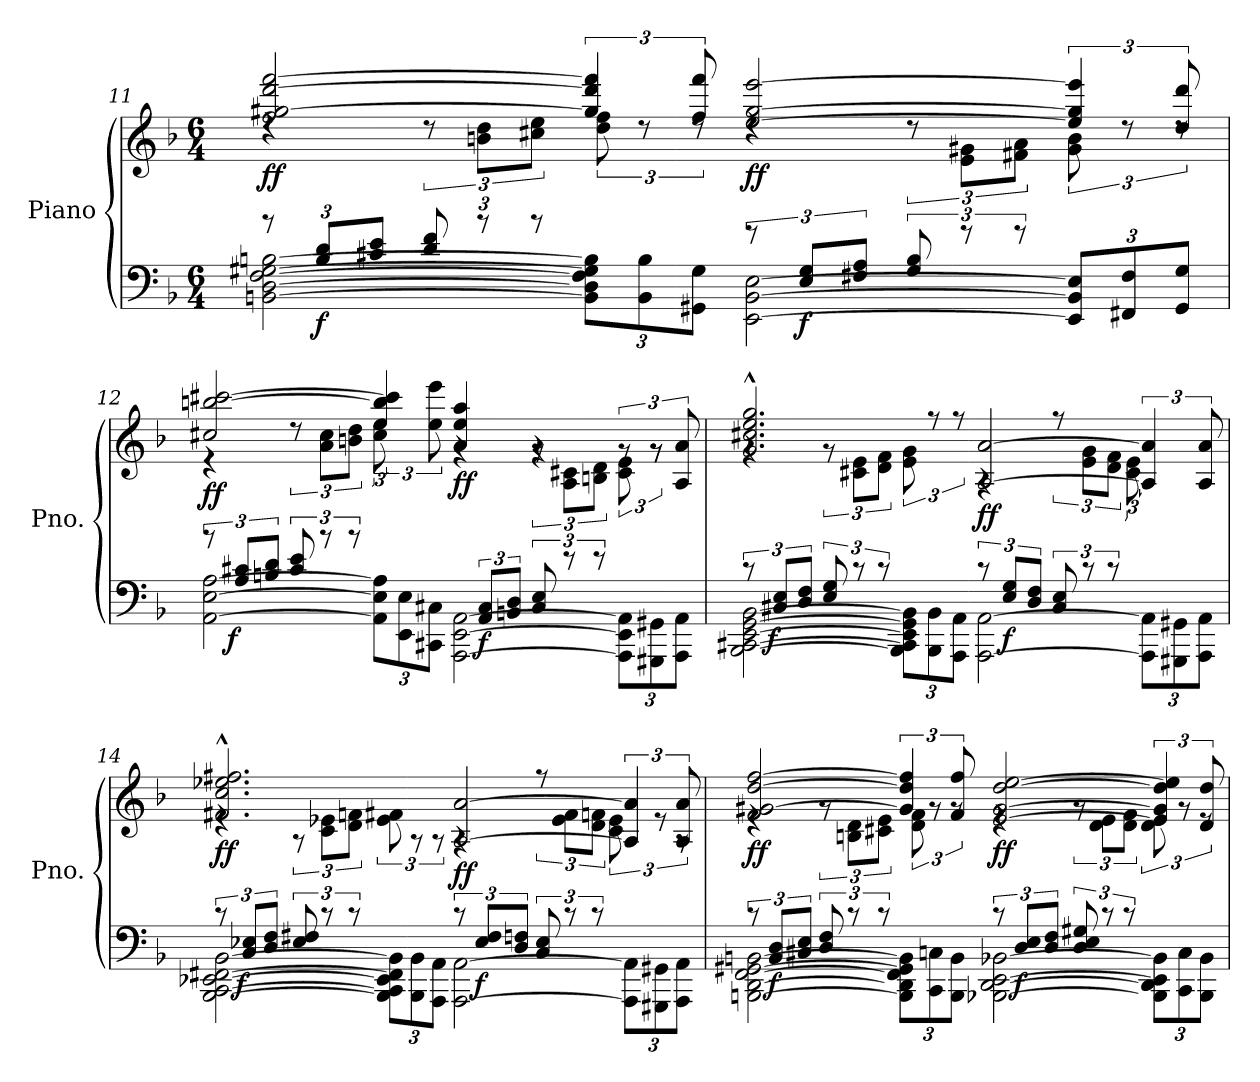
**kern	**kern	**dynam
*part1	*part1	*part1
*staff2	*staff1	*staff1/2
*I"Piano	*	*
*I'Pno.	*	*
!!LO:LB:g=z
*clefF4	*clefG2	*
*k[b-]	*k[b-]	*
*M6/4	*M6/4	*
*MM100	*MM100	*
=11	=11	=11
*^	*^	*
!	!	!	!	!LO:DY:b
[2BBn\ [2D\ [2F\ [2G#X\ [2Bn\	12rb	2ff/ [2gg#X/ [2ddd/ [2fff/	4rdd	ff
*	*	*MM150	*	*
!	!	!	!	!LO:DY:b=2
.	12B/ 12d/L	.	.	f
.	12c#X/ 12e/J	.	.	.
.	12d/ 12f/	.	12rdd	.
.	12rb	.	12bn\ 12dd\L	.
.	12rb	.	12cc#X\ 12ee\J	.
*Xbrackettup	*	*	*	*
*	*	*MM120	*	*
12BB\] 12D\] 12F\] 12G#\] 12B\]L	4ryy	6gg#/] 6ddd/] 6fff/]	12dd\ 12ff\	.
12BB\ 12B\	.	.	12rdd	.
12GG#X\ 12G#\J	.	12ff/ 12fff/	12rdd	.
*	*brackettup	*	*	*
*	*	*MM100	*	*
!	!	!	!	!LO:DY:b
[2EE\ [2BB\ [2E\	12rg	[2ee/ [2gg#/ [2eee/	4rdd	ff
*	*	*MM150	*	*
!	!	!	!	!LO:DY:b=2
.	12E/ 12G#/L	.	.	f
.	12F#X/ 12A/J	.	.	.
.	12G#/ 12B/	.	12rdd	.
.	12rg	.	12e\ 12g#X\L	.
.	12rg	.	12f#X\ 12a\J	.
*Xbrackettup	*	*	*	*
*	*	*MM120	*	*
12EE/] 12BB/] 12E/]L	4ryy	6ee/] 6gg#/] 6eee/]	12g#\ 12b\	.
12FF#X/ 12F#/	.	.	12rdd	.
12GG#/ 12G#/J	.	12dd/ 12ddd/	12rdd	.
=12	=12	=12	=12	=12
*	*brackettup	*	*	*
*	*	*MM100	*	*
!	!	!	!	!LO:DY:b
[2AA\ [2E\ [2A\	12rb	2cc#X/ [2bbn/ [2ccc#X/	4r	ff
*	*	*MM150	*	*
!	!	!	!	!LO:DY:b=2
.	12A/ 12c#X/L	.	.	f
.	12Bn/ 12d/J	.	.	.
.	12c#/ 12e/	.	12rdd	.
.	12rb	.	12a\ 12cc#\L	.
.	12rb	.	12bn\ 12dd\J	.
*Xbrackettup	*	*	*	*
*	*	*MM120	*	*
12AA\] 12E\] 12A\]L	4ryy	6ee/ 6bb/] 6ccc#/]	12cc#\ 12ee\	.
12EE\ 12E\	.	.	6ryy	.
12CC#X\ 12C#X\J	.	12ee\ 12eee\	.	.
*	*brackettup	*	*	*
*	*	*MM100	*	*
!	!	!	!	!LO:DY:b
[2AAA\ [2EE\ [2AA\	12ryy	4a/ 4ee/ 4aa/	4rg	ff
*	*	*MM150	*	*
!	!	!	!	!LO:DY:b=2
.	12AA/ 12C#/L	.	.	f
.	12BBn/ 12D/J	.	.	.
.	12C#/ 12E/	4rg	12r	.
.	12re	.	12A\ 12c#X\L	.
.	12re	.	12Bn\ 12d\J	.
*Xbrackettup	*	*	*	*
*	*	*MM120	*	*
12AAA\] 12EE\] 12AA\]L	4ryy	12rg	12c#\ 12e\	.
12GGG#X\ 12GG#X\	.	12rg	12rg	.
12AAA\ 12AA\J	.	12A/ 12a/	12ryy	.
!!LO:LB:g=z	!!
=13	=13	=13	=13	=13
*	*brackettup	*	*	*
*	*	*MM100	*	*
!	!	!	!	!LO:DY:a=2
!	!	!	!	!LO:DY:n=1:b
[2BBB-\ [2CC#X\ [2EE\ [2GG\ [2BB-\	12rc	2.g/^^ 2.cc#X/^^ 2.ee/^^ 2.gg/^^	4rg	other-dynamics ff
*	*	*MM150	*	*
!	!	!	!	!LO:DY:n=2:b=2
.	12C#X/ 12E/L	.	.	f
.	12D/ 12F/J	.	.	.
.	12E/ 12G/	.	12rg	.
.	12rc	.	12c#X\ 12e\L	.
.	12rc	.	12d\ 12f\J	.
*Xbrackettup	*	*	*	*
*	*	*MM120	*	*
12BBB-\] 12CC#\] 12EE\] 12GG\] 12BB-\]L	4ryy	.	12e\ 12g\	.
12BBB-\ 12BB-\	.	.	12rff	.
12AAA\ 12AA\J	.	.	12rff	.
*	*brackettup	*	*	*
*	*	*MM100	*	*
!	!	!	!	!LO:DY:n=3:b
[2AAA\ [2AA\	12rc	[2A/ [2a/	4rA	ff
*	*	*MM150	*	*
!	!	!	!	!LO:DY:n=4:b=2
.	12E/ 12G/L	.	.	f
.	12D/ 12F/J	.	.	.
.	12C#/ 12E/	.	12rff	.
.	12rc	.	12e\ 12g\L	.
.	12rc	.	12d\ 12f\J	.
*Xbrackettup	*	*	*	*
*	*	*MM120	*	*
12AAA\] 12AA\]L	4ryy	6A/] 6a/]	12c#\ 12e\	.
12GGG#X\ 12GG#X\	.	.	6ryy	.
12AAA\ 12AA\J	.	12A/ 12a/	.	.
=14	=14	=14	=14	=14
*	*brackettup	*	*	*
*	*	*MM100	*	*
!	!	!	!	!LO:DY:b
[2BBB-\ [2CC\ [2EE-X\ [2FF#X\ [2BB-\	12rc	2.f#X/^^ 2.cc/^^ 2.ee-X/^^ 2.ff#X/^^	4re	ff
*	*	*MM150	*	*
!	!	!	!	!LO:DY:b=2
.	12C/ 12E-X/L	.	.	f
.	12D/ 12F/J	.	.	.
.	12E-/ 12F#X/	.	12r	.
.	12rc	.	12c\ 12e-X\L	.
.	12rc	.	12d\ 12fn\J	.
*Xbrackettup	*	*	*	*
*	*	*MM120	*	*
12BBB-\] 12CC\] 12EE-\] 12FF#\] 12BB-\]L	4ryy	.	12e-\ 12f#X\	.
12BBB-\ 12BB-\	.	.	12r	.
12AAA\ 12AA\J	.	.	12r	.
*	*brackettup	*	*	*
*	*	*MM100	*	*
!	!	!	!	!LO:DY:b
[2AAA\ [2AA\	12rc	[2A/ [2a/	4rA	ff
*	*	*MM150	*	*
!	!	!	!	!LO:DY:b=2
.	12E-/ 12F#/L	.	.	f
.	12D/ 12Fn/J	.	.	.
.	12C/ 12E-/	.	12rff	.
.	12rc	.	12e-\ 12f#\L	.
.	12rc	.	12d\ 12fn\J	.
*Xbrackettup	*	*	*	*
*	*	*MM120	*	*
12AAA\] 12AA\]L	4ryy	6A/] 6a/]	12c\ 12e-\	.
12GGG#X\ 12GG#X\	.	.	12re	.
12AAA\ 12AA\J	.	12A/ 12a/	12rA	.
!!LO:PB:g=z	!!
=15	=15	=15	=15	=15
*	*brackettup	*	*	*
*	*	*MM100	*	*
!	!	!	!	!LO:DY:b
[2BBBn\ [2DD\ [2FF\ [2GG#X\ [2BBn\	12rc	2f/ [2g#X/ [2dd/ [2ff/	4re	ff
*	*	*MM150	*	*
!	!	!	!	!LO:DY:b=2
.	12BB/ 12D/L	.	.	f
.	12C#X/ 12E/J	.	.	.
.	12D/ 12F/	.	12rg	.
.	12rc	.	12Bn\ 12d\L	.
.	12rc	.	12c#X\ 12e\J	.
*Xbrackettup	*	*	*	*
*	*	*MM120	*	*
12BBB\] 12DD\] 12FF\] 12GG#\] 12BB\]L	4ryy	6g#/] 6dd/] 6ff/]	12d\ 12f\	.
12CC\ 12Cn\	.	.	12rg	.
12BBB\ 12BB\J	.	12f/ 12ff/	12rg	.
*	*brackettup	*	*	*
*	*	*MM100	*	*
!	!	!	!	!LO:DY:b
[2BBB-X\ [2DD\ [2EE\ [2BB-X\	12rc	[2e/ [2g#/ [2dd/ [2ee/	4re	ff
*	*	*MM150	*	*
!	!	!	!	!LO:DY:b=2
.	12D/ 12E/L	.	.	f
.	12D/ 12F/J	.	.	.
.	12D/ 12E/ 12G#X/	.	12rg	.
.	12rc	.	12d\ 12e\L	.
.	12rc	.	12d\ 12f\J	.
*Xbrackettup	*	*	*	*
*	*	*MM120	*	*
12BBB-\] 12DD\] 12EE\] 12BB-\]L	4ryy	6e/] 6g#/] 6dd/] 6ee/]	12d\ 12e\	.
12CC\ 12C\	.	.	12rg	.
12BBB-\ 12BB-\J	.	12d/ 12dd/	12re	.
*v	*v	*	*	*
*	*v	*v	*
=	=	=
*-	*-	*-
